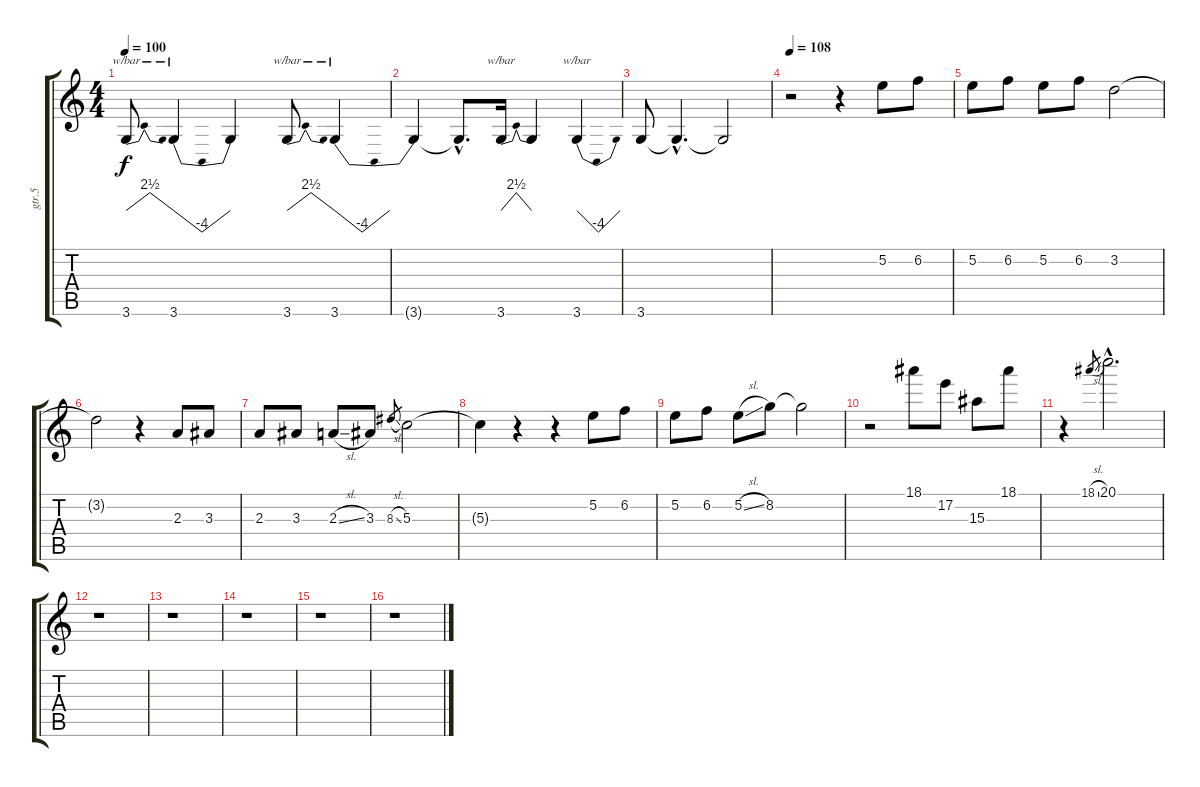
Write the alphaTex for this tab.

\track ("gtr.5" "gtr.5") {instrument overdrivenguitar}
\staff {score tabs}
\tuning (E4 B3 G3 D3 A2 E2) {hide}
\ts (4 4)
\tempo 100
\clef g2
\ks c
3.6.8{tbe (dip default 0 0 30 10 60 0) dy f} 3.6.4{tbe (dip default 0 0 30 -16 60 0)} 3.6{t}.4 3.6.8{tbe (dip default 0 0 30 10 60 0)} 3.6.4{tbe (dip default 0 0 30 -16 60 0)} |
3.6{t}.4 3.6{hac t}.8{d} 3.6.16{tbe (dip default 0 0 30 10 60 0)} 3.6{t}.4 3.6.4{tbe (dip default 0 0 30 -16 60 0)} |
3.6.8 3.6{hac t}.4{d} 3.6{t}.2 |
\tempo 108
r.2 r.4 5.2.8 6.2.8 |
5.2.8 6.2.8 5.2.8 6.2.8 3.2.2 |
3.2{t}.2 r.4 2.3.8 3.3.8 |
2.3.8 3.3.8 2.3{sl}.8 3.3.8 8.3{sl}.8{gr} 5.3.2 |
5.3{t}.4 r.4 r.4 5.2.8 6.2.8 |
5.2.8 6.2.8 5.2{sl}.8 8.2.8 8.2{t}.2 |
r.2 18.1.8 17.2.8 15.3.8 18.1.8 |
r.4 18.1{sl}.8{gr} 20.1{hac}.2{d} |
r.1 |
r.1 |
r.1 |
r.1 |
r.1
